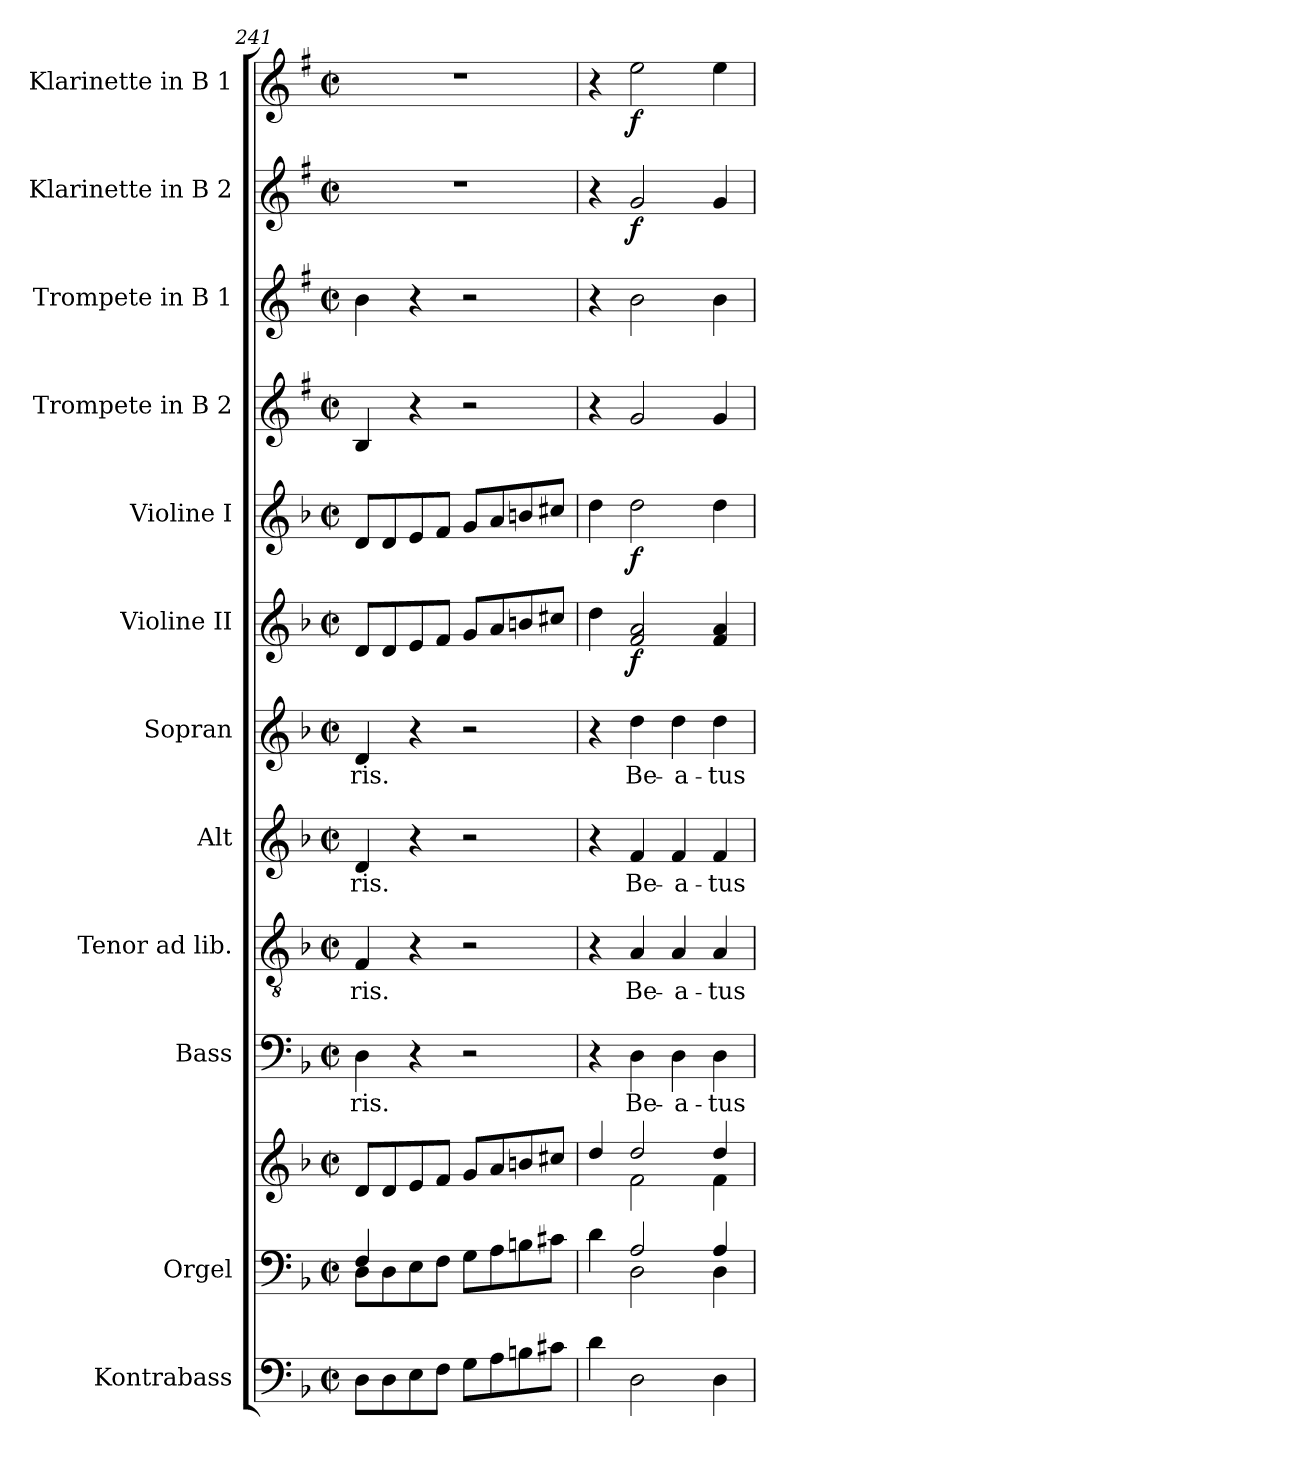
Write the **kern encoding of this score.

**kern	**kern	**kern	**kern	**text	**kern	**text	**kern	**text	**kern	**text	**kern	**dynam	**kern	**dynam	**kern	**kern	**kern	**dynam	**kern	**dynam
*part12	*part11	*part11	*part10	*part10	*part9	*part9	*part8	*part8	*part7	*part7	*part6	*part6	*part5	*part5	*part4	*part3	*part2	*part2	*part1	*part1
*staff13	*staff12	*staff11	*staff10	*staff10	*staff9	*staff9	*staff8	*staff8	*staff7	*staff7	*staff6	*staff6	*staff5	*staff5	*staff4	*staff3	*staff2	*staff2	*staff1	*staff1
*I"Kontrabass	*I"Orgel	*	*I"Bass	*	*I"Tenor ad lib.	*	*I"Alt	*	*I"Sopran	*	*I"Violine II	*	*I"Violine I	*	*I"Trompete in B 2	*I"Trompete in B 1	*I"Klarinette in B 2	*	*I"Klarinette in B 1	*
*I'Kb.	*I'Org.	*	*I'B	*	*I'T	*	*I'A	*	*I'S	*	*I'Vl. II	*	*I'Vl. I	*	*	*	*	*	*	*
*clefF4	*clefF4	*clefG2	*clefF4	*	*clefGv2	*	*clefG2	*	*clefG2	*	*clefG2	*	*clefG2	*	*clefG2	*clefG2	*clefG2	*	*clefG2	*
*ITrd7c12	*	*	*	*	*	*	*	*	*	*	*	*	*	*	*ITrd1c2	*ITrd1c2	*ITrd1c2	*	*ITrd1c2	*
*k[b-]	*k[b-]	*k[b-]	*k[b-]	*	*k[b-]	*	*k[b-]	*	*k[b-]	*	*k[b-]	*	*k[b-]	*	*k[b-]	*k[b-]	*k[b-]	*	*k[b-]	*
*F:	*F:	*F:	*F:	*	*F:	*	*F:	*	*F:	*	*F:	*	*F:	*	*F:	*F:	*F:	*	*F:	*
*M2/2	*M2/2	*M2/2	*M2/2	*	*M2/2	*	*M2/2	*	*M2/2	*	*M2/2	*	*M2/2	*	*M2/2	*M2/2	*M2/2	*	*M2/2	*
*met(c|)	*met(c|)	*met(c|)	*met(c|)	*	*met(c|)	*	*met(c|)	*	*met(c|)	*	*met(c|)	*	*met(c|)	*	*met(c|)	*met(c|)	*met(c|)	*	*met(c|)	*
=241	=241	=241	=241	=241	=241	=241	=241	=241	=241	=241	=241	=241	=241	=241	=241	=241	=241	=241	=241	=241
*	*^	*	*	*	*	*	*	*	*	*	*	*	*	*	*	*	*	*	*	*
!	!	!	!	!	!LO:LY:b	!	!LO:LY:b	!	!LO:LY:b	!	!LO:LY:b	!	!	!	!	!	!	!	!	!	!
8DD\L	4F/	8D\L	8d/L	4D\	-ris.	4F/	-ris.	4d/	-ris.	4d/	-ris.	8d/L	.	8d/L	.	4A/	4a\	1r	.	1r	.
8DD\	.	8D\	8d/	.	.	.	.	.	.	.	.	8d/	.	8d/	.	.	.	.	.	.	.
8EE\	2.ryy	8E\	8e/	4r	.	4r	.	4r	.	4r	.	8e/	.	8e/	.	4r	4r	.	.	.	.
8FF\J	.	8F\J	8f/J	.	.	.	.	.	.	.	.	8f/J	.	8f/J	.	.	.	.	.	.	.
8GG\L	.	8G\L	8g/L	2r	.	2r	.	2r	.	2r	.	8g/L	.	8g/L	.	2r	2r	.	.	.	.
8AA\	.	8A\	8a/	.	.	.	.	.	.	.	.	8a/	.	8a/	.	.	.	.	.	.	.
8BBn\	.	8Bn\	8bn/	.	.	.	.	.	.	.	.	8bn/	.	8bn/	.	.	.	.	.	.	.
8C#X\J	.	8c#X\J	8cc#X/J	.	.	.	.	.	.	.	.	8cc#X/J	.	8cc#X/J	.	.	.	.	.	.	.
!!LO:PB:g=z
=242	=242	=242	=242	=242	=242	=242	=242	=242	=242	=242	=242	=242	=242	=242	=242	=242	=242	=242	=242	=242	=242
*	*	*	*^	*	*	*	*	*	*	*	*	*	*	*	*	*	*	*	*	*	*
4D\	4ryy	4d\	4dd/	4ryy	4r	.	4r	.	4r	.	4r	.	4dd\	.	4dd\	.	4r	4r	4r	.	4r	.
!	!	!	!	!	!	!LO:LY:b	!	!LO:LY:b	!	!LO:LY:b	!	!LO:LY:b	!	!LO:DY:b	!	!LO:DY:b	!	!	!	!LO:DY:b	!	!LO:DY:b
2DD\	2A/	2D\	2dd/	2f\	4D\	Be-	4A/	Be-	4f/	Be-	4dd\	Be-	2f/ 2a/	f	2dd\	f	2f/	2a\	2f/	f	2dd\	f
!	!	!	!	!	!	!LO:LY:b	!	!LO:LY:b	!	!LO:LY:b	!	!LO:LY:b	!	!	!	!	!	!	!	!	!	!
.	.	.	.	.	4D\	-a-	4A/	-a-	4f/	-a-	4dd\	-a-	.	.	.	.	.	.	.	.	.	.
!	!	!	!	!	!	!LO:LY:b	!	!LO:LY:b	!	!LO:LY:b	!	!LO:LY:b	!	!	!	!	!	!	!	!	!	!
4DD\	4A/	4D\	4dd/	4f\	4D\	-tus	4A/	-tus	4f/	-tus	4dd\	-tus	4f/ 4a/	.	4dd\	.	4f/	4a\	4f/	.	4dd\	.
*	*v	*v	*	*	*	*	*	*	*	*	*	*	*	*	*	*	*	*	*	*	*	*
*	*	*v	*v	*	*	*	*	*	*	*	*	*	*	*	*	*	*	*	*	*	*
=	=	=	=	=	=	=	=	=	=	=	=	=	=	=	=	=	=	=	=	=
*-	*-	*-	*-	*-	*-	*-	*-	*-	*-	*-	*-	*-	*-	*-	*-	*-	*-	*-	*-	*-
